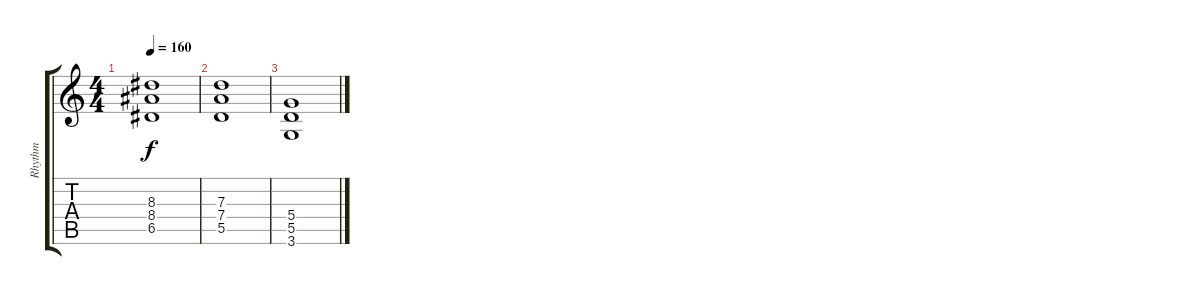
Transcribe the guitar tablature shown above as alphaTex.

\track ("Rhythm" "Rhythm") {instrument distortionguitar}
\staff {score tabs}
\tuning (E4 B3 G3 D3 A2 E2) {hide}
\ts (4 4)
\tempo 160
\clef g2
\ks c
(8.3 8.4 6.5).1{dy f} |
(7.3 7.4 5.5).1 |
(5.4 5.5 3.6).1
